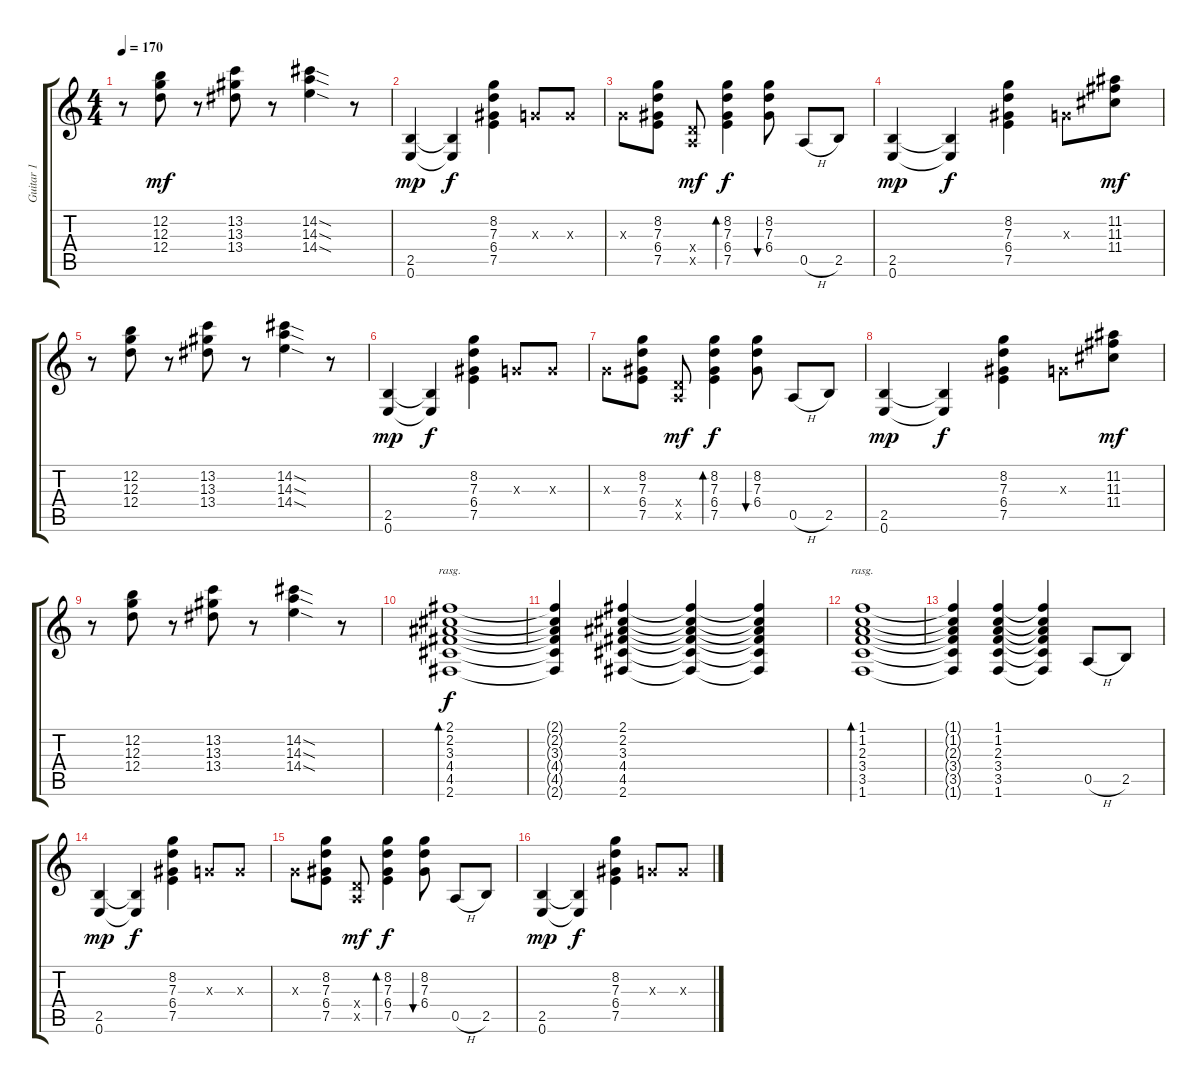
\track ("Guitar 1" "Guitar 1") {instrument electricguitarmuted}
\staff {score tabs}
\tuning (E4 B3 G3 D3 A2 E2) {hide}
\ts (4 4)
\tempo 170
\clef g2
\ks c
r.8{dy mf} (12.2 12.3 12.4).8 r.8 (13.2 13.3 13.4).8 r.8 (14.2{sod} 14.3{sod} 14.4{sod}).4 r.8 |
(2.5 0.6).4{dy mp instrument electricguitarmuted} (2.5{t} 0.6{t}).4{dy f} (8.2 7.3 6.4 7.5).4 0.3{x}.8 0.3{x}.8 |
0.3{x}.8 (8.2 7.3 6.4 7.5).8 (0.4{x} 0.5{x}).8{dy mf} (8.2 7.3 6.4 7.5).4{bd 60 dy f} (8.2 7.3 6.4).8{bu 30} 0.5{h}.8 2.5.8 |
(2.5 0.6).4{dy mp} (2.5{t} 0.6{t}).4{dy f} (8.2 7.3 6.4 7.5).4 0.3{x}.8 (11.2 11.3 11.4).8{dy mf instrument overdrivenguitar} |
r.8 (12.2 12.3 12.4).8 r.8 (13.2 13.3 13.4).8 r.8 (14.2{sod} 14.3{sod} 14.4{sod}).4 r.8 |
(2.5 0.6).4{dy mp instrument electricguitarmuted} (2.5{t} 0.6{t}).4{dy f} (8.2 7.3 6.4 7.5).4 0.3{x}.8 0.3{x}.8 |
0.3{x}.8 (8.2 7.3 6.4 7.5).8 (0.4{x} 0.5{x}).8{dy mf} (8.2 7.3 6.4 7.5).4{bd 60 dy f} (8.2 7.3 6.4).8{bu 30} 0.5{h}.8 2.5.8 |
(2.5 0.6).4{dy mp} (2.5{t} 0.6{t}).4{dy f} (8.2 7.3 6.4 7.5).4 0.3{x}.8 (11.2 11.3 11.4).8{dy mf instrument overdrivenguitar} |
r.8 (12.2 12.3 12.4).8 r.8 (13.2 13.3 13.4).8 r.8 (14.2{sod} 14.3{sod} 14.4{sod}).4 r.8 |
(2.1 2.2 3.3 4.4 4.5 2.6).1{bd 120 rasg ii dy f instrument electricguitarmuted} |
(2.1{t} 2.2{t} 3.3{t} 4.4{t} 4.5{t} 2.6{t}).4 (2.1 2.2 3.3 4.4 4.5 2.6).4 (2.1{t} 2.2{t} 3.3{t} 4.4{t} 4.5{t} 2.6{t}).4 (2.1{t} 2.2{t} 3.3{t} 4.4{t} 4.5{t} 2.6{t}).4 |
(1.1 1.2 2.3 3.4 3.5 1.6).1{bd 120 rasg ii} |
(1.1{t} 1.2{t} 2.3{t} 3.4{t} 3.5{t} 1.6{t}).4 (1.1 1.2 2.3 3.4 3.5 1.6).4 (1.1{t} 1.2{t} 2.3{t} 3.4{t} 3.5{t} 1.6{t}).4 0.5{h}.8 2.5.8 |
(2.5 0.6).4{dy mp} (2.5{t} 0.6{t}).4{dy f} (8.2 7.3 6.4 7.5).4 0.3{x}.8 0.3{x}.8 |
0.3{x}.8 (8.2 7.3 6.4 7.5).8 (0.4{x} 0.5{x}).8{dy mf} (8.2 7.3 6.4 7.5).4{bd 60 dy f} (8.2 7.3 6.4).8{bu 30} 0.5{h}.8 2.5.8 |
(2.5 0.6).4{dy mp} (2.5{t} 0.6{t}).4{dy f} (8.2 7.3 6.4 7.5).4 0.3{x}.8 0.3{x}.8
